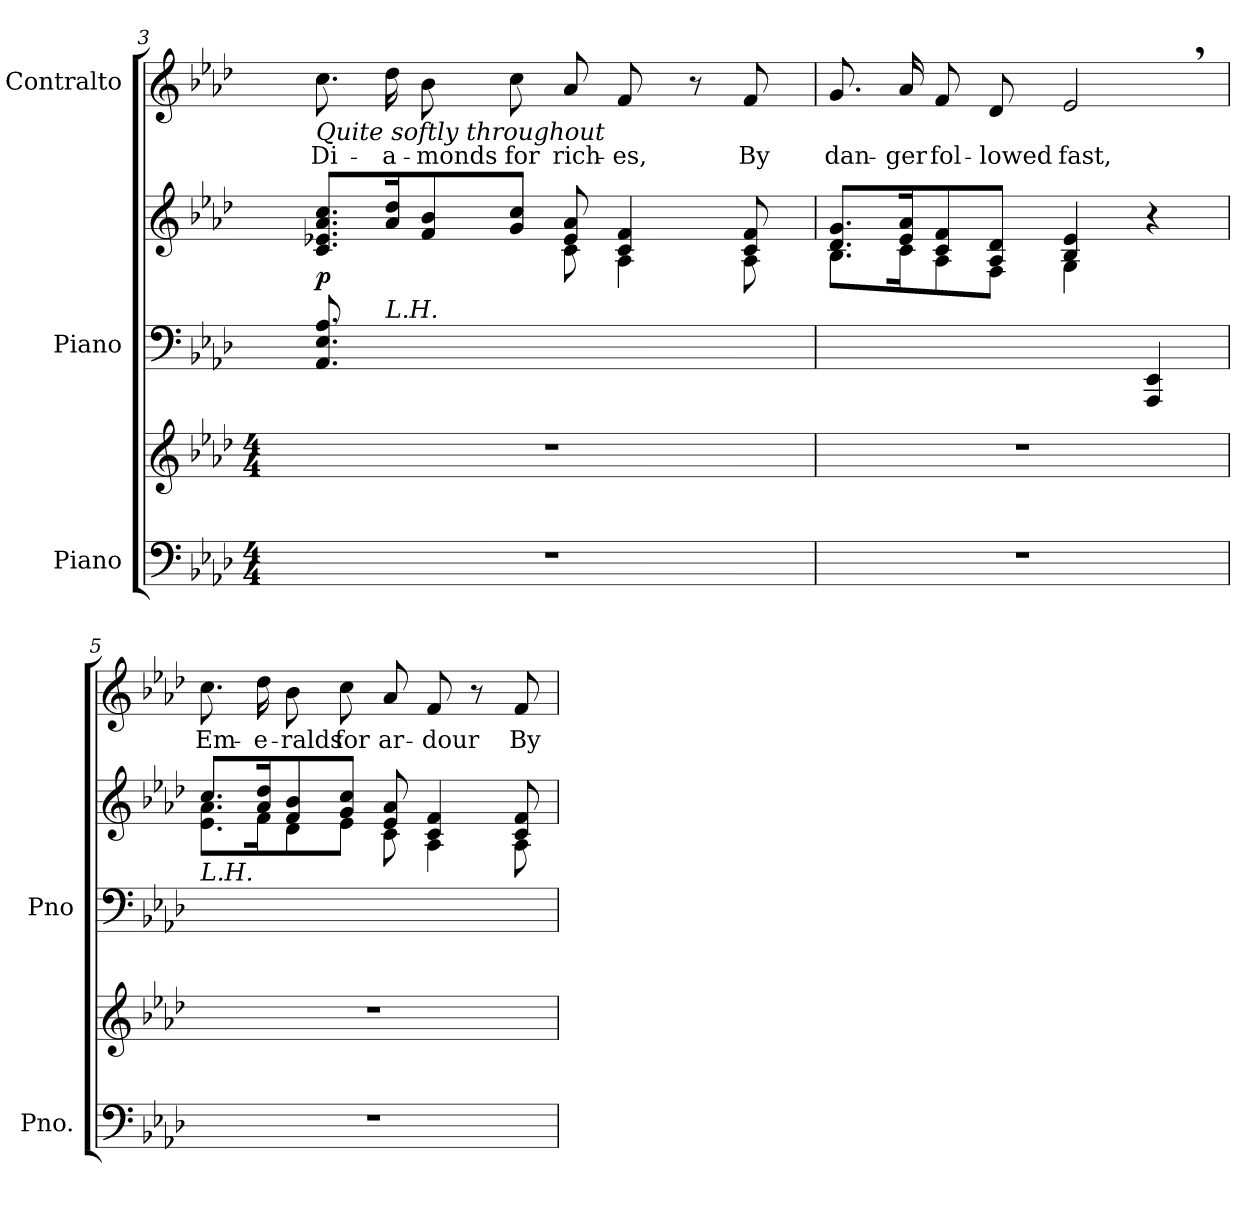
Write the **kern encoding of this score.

**kern	**kern	**kern	**kern	**dynam	**kern	**text
*part3	*part3	*part2	*part2	*part2	*part1	*part1
*staff5	*staff4	*staff3	*staff2	*staff2/3	*staff1	*staff1
*I"Piano	*	*I"Piano	*	*	*I"Contralto	*
*I'Pno.	*	*I'Pno	*	*	*	*
!!LO:LB:g=z
*clefF4	*clefG2	*clefF4	*clefG2	*	*clefG2	*
*k[b-e-a-d-]	*k[b-e-a-d-]	*k[b-e-a-d-]	*k[b-e-a-d-]	*	*k[b-e-a-d-]	*
*M4/4	*M4/4	*	*	*	*	*
=3	=3	=3	=3	=3	=3	=3
*	*	*	*^	*	*	*
!	!	!	!	!	!	!LO:TX:b:i:t=Quite softly throughout	!
!	!	!	!	!	!LO:DY:b	!	!LO:LY:b
1r	1r	8.AA-/ 8.E-/ 8.A-/L	8.c/ 8.e-X/ 8.a-/ 8.cc/L	8.ryy	p	8.cc\	Di-
!	!	!LO:TX:a:i:t=L.H.	!	!	!	!	!
!	!	!	!	!	!	!	!LO:LY:b
.	.	2ryy	16a-/ 16dd-/K	16f\K	.	16dd-\	-a-
!	!	!	!	!	!	!	!LO:LY:b
.	.	.	8f/ 8b-/	8d-\	.	8b-\	-monds
!	!	!	!	!	!	!	!LO:LY:b
.	.	.	8g/ 8cc/J	8e-\J	.	8cc\	for
!	!	!	!	!	!	!	!LO:LY:b
.	.	.	8e-/ 8a-/	8c\	.	8a-/	rich-
!	!	!	!	!	!	!	!LO:LY:b
.	.	.	4c/ 4f/	4A-\	.	8f/	-es,
.	.	4ryy	.	.	.	.	.
.	.	.	.	.	.	8r	.
!	!	!	!	!	!	!	!LO:LY:b
.	.	.	8c/ 8f/	8A-\	.	8f/	By
.	.	16ryy	.	.	.	.	.
=4	=4	=4	=4	=4	=4	=4	=4
!	!	!	!LO:TX:a:color=#FFFFFF:t=.	!	!	!	!
!	!	!LO:TX:a:color=#FFFFFF:t=.	!	!	!	!	!
!	!	!	!	!	!	!	!LO:LY:b
1r	1r	2.ryy	8.d-/ 8.g/L	8.B-\L	.	8.g/	dan-
!	!	!	!	!	!	!	!LO:LY:b
.	.	.	16e-/ 16a-/K	16c\K	.	16a-/	-ger
!	!	!	!	!	!	!	!LO:LY:b
.	.	.	8c/ 8f/	8A-\	.	8f/	fol-
!	!	!	!	!	!	!	!LO:LY:b
.	.	.	8A-/ 8d-/J	8F\J	.	8d-/	-lowed
!	!	!	!	!	!	!	!LO:LY:b
.	.	.	4B-/ 4e-/	4G\	.	2e-,/	fast,
.	.	(>4AAA-/ 4EE-/	4r	4ryy	.	.	.
!!LO:LB:g=z
=5	=5	=5	=5	=5	=5	=5	=5
!	!	!LO:TX:a:i:t=L.H.	!	!	!	!	!
!	!	!	!	!	!	!	!LO:LY:b
1r	1r	1ryy	8.cc/L	8.e-\ 8.a-\L)	.	8.cc\	Em-
!	!	!	!	!	!	!	!LO:LY:b
.	.	.	16a-/ 16dd-/K	16f\K	.	16dd-\	-e-
!	!	!	!	!	!	!	!LO:LY:b
.	.	.	8f/ 8b-/	8d-\	.	8b-\	-ralds
!	!	!	!	!	!	!	!LO:LY:b
.	.	.	8g/ 8cc/J	8e-\J	.	8cc\	for
!	!	!	!	!	!	!	!LO:LY:b
.	.	.	8e-/ 8a-/	8c\	.	8a-/	ar-
!	!	!	!	!	!	!	!LO:LY:b
.	.	.	4c/ 4f/	4A-\	.	8f/	-dour
.	.	.	.	.	.	8r	.
!	!	!	!	!	!	!	!LO:LY:b
.	.	.	8c/ 8f/	8A-\	.	8f/	By
*	*	*	*v	*v	*	*	*
=	=	=	=	=	=	=
*-	*-	*-	*-	*-	*-	*-
